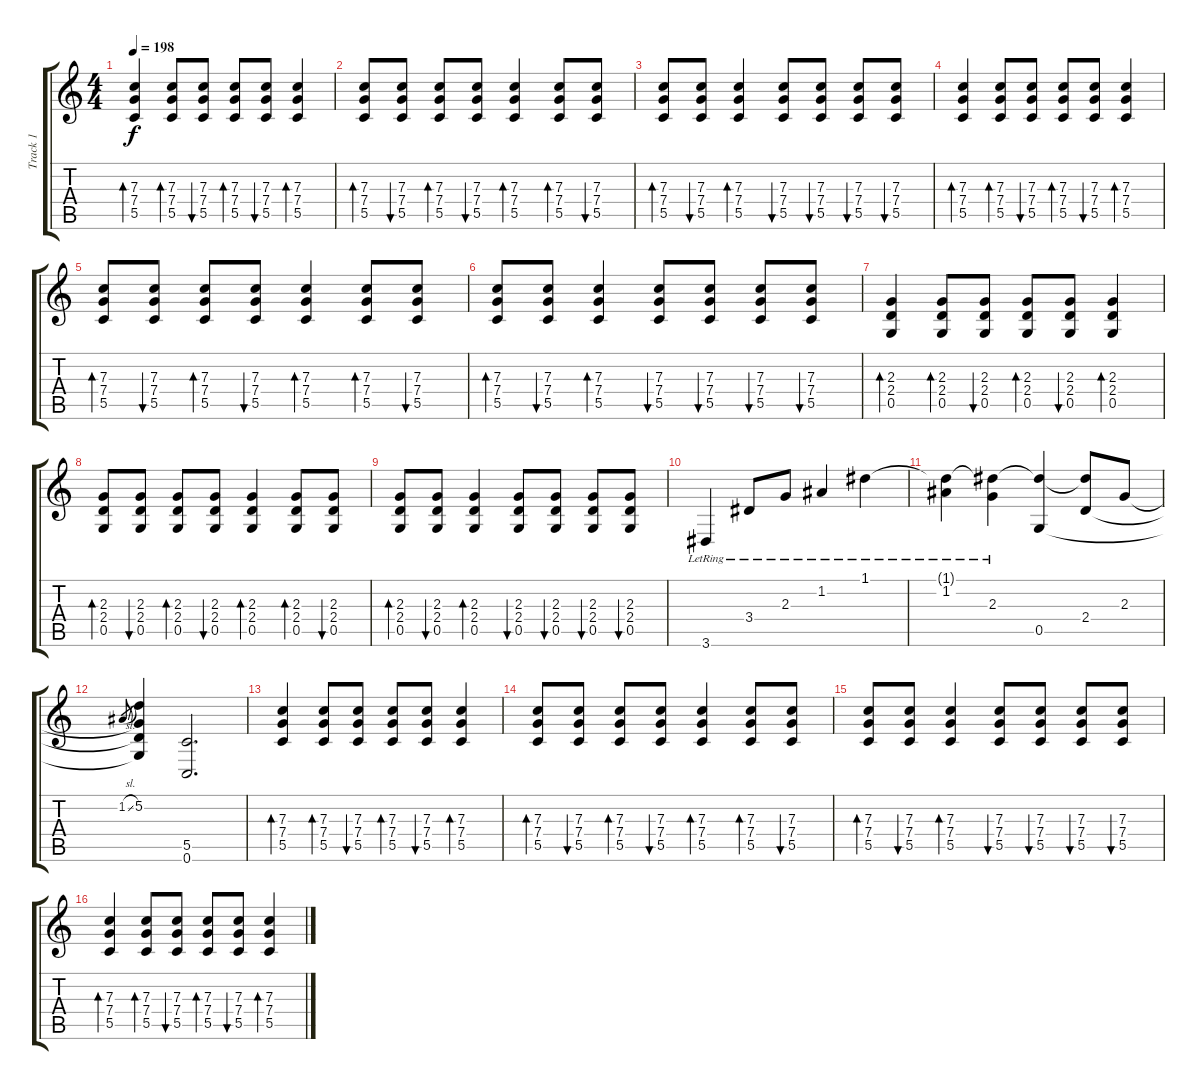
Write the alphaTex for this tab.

\track ("Track 1" "Track 1") {instrument distortionguitar}
\staff {score tabs}
\tuning (D4 A3 F3 C3 G2 C2) {hide}
\ts (4 4)
\tempo 198
\clef g2
\ks c
(7.3 7.4 5.5).4{bd 240 dy f} (7.3 7.4 5.5).8{bd 240} (7.3 7.4 5.5).8{bu 240} (7.3 7.4 5.5).8{bd 240} (7.3 7.4 5.5).8{bu 240} (7.3 7.4 5.5).4{bd 240} |
(7.3 7.4 5.5).8{bd 240} (7.3 7.4 5.5).8{bu 240} (7.3 7.4 5.5).8{bd 240} (7.3 7.4 5.5).8{bu 240} (7.3 7.4 5.5).4{bd 240} (7.3 7.4 5.5).8{bd 240} (7.3 7.4 5.5).8{bu 240} |
(7.3 7.4 5.5).8{bd 240} (7.3 7.4 5.5).8{bu 240} (7.3 7.4 5.5).4{bd 240} (7.3 7.4 5.5).8{bu 240} (7.3 7.4 5.5).8{bu 240} (7.3 7.4 5.5).8{bu 240} (7.3 7.4 5.5).8{bu 240} |
(7.3 7.4 5.5).4{bd 240} (7.3 7.4 5.5).8{bd 240} (7.3 7.4 5.5).8{bu 240} (7.3 7.4 5.5).8{bd 240} (7.3 7.4 5.5).8{bu 240} (7.3 7.4 5.5).4{bd 240} |
(7.3 7.4 5.5).8{bd 240} (7.3 7.4 5.5).8{bu 240} (7.3 7.4 5.5).8{bd 240} (7.3 7.4 5.5).8{bu 240} (7.3 7.4 5.5).4{bd 240} (7.3 7.4 5.5).8{bd 240} (7.3 7.4 5.5).8{bu 240} |
(7.3 7.4 5.5).8{bd 240} (7.3 7.4 5.5).8{bu 240} (7.3 7.4 5.5).4{bd 240} (7.3 7.4 5.5).8{bu 240} (7.3 7.4 5.5).8{bu 240} (7.3 7.4 5.5).8{bu 240} (7.3 7.4 5.5).8{bu 240} |
(2.3 2.4 0.5).4{bd 240} (2.3 2.4 0.5).8{bd 240} (2.3 2.4 0.5).8{bu 240} (2.3 2.4 0.5).8{bd 240} (2.3 2.4 0.5).8{bu 240} (2.3 2.4 0.5).4{bd 240} |
(2.3 2.4 0.5).8{bd 240} (2.3 2.4 0.5).8{bu 240} (2.3 2.4 0.5).8{bd 240} (2.3 2.4 0.5).8{bu 240} (2.3 2.4 0.5).4{bd 240} (2.3 2.4 0.5).8{bd 240} (2.3 2.4 0.5).8{bu 240} |
(2.3 2.4 0.5).8{bd 240} (2.3 2.4 0.5).8{bu 240} (2.3 2.4 0.5).4{bd 240} (2.3 2.4 0.5).8{bu 240} (2.3 2.4 0.5).8{bu 240} (2.3 2.4 0.5).8{bu 240} (2.3 2.4 0.5).8{bu 240} |
3.6{lr}.4 3.4{lr}.8 2.3{lr}.8 1.2{lr}.4 1.1{lr}.4 |
(1.1{t} 1.2{lr}).4 (1.1{t} 2.3{lr}).4 (1.1{t} 0.5).4 (1.1{t} 2.4).8 2.3.8 |
1.2{sl}.8{gr} (5.2 2.3{t} 2.4{t} 0.5{t}).4 (5.5 0.6).2{d} |
(7.3 7.4 5.5).4{bd 240} (7.3 7.4 5.5).8{bd 240} (7.3 7.4 5.5).8{bu 240} (7.3 7.4 5.5).8{bd 240} (7.3 7.4 5.5).8{bu 240} (7.3 7.4 5.5).4{bd 240} |
(7.3 7.4 5.5).8{bd 240} (7.3 7.4 5.5).8{bu 240} (7.3 7.4 5.5).8{bd 240} (7.3 7.4 5.5).8{bu 240} (7.3 7.4 5.5).4{bd 240} (7.3 7.4 5.5).8{bd 240} (7.3 7.4 5.5).8{bu 240} |
(7.3 7.4 5.5).8{bd 240} (7.3 7.4 5.5).8{bu 240} (7.3 7.4 5.5).4{bd 240} (7.3 7.4 5.5).8{bu 240} (7.3 7.4 5.5).8{bu 240} (7.3 7.4 5.5).8{bu 240} (7.3 7.4 5.5).8{bu 240} |
(7.3 7.4 5.5).4{bd 240} (7.3 7.4 5.5).8{bd 240} (7.3 7.4 5.5).8{bu 240} (7.3 7.4 5.5).8{bd 240} (7.3 7.4 5.5).8{bu 240} (7.3 7.4 5.5).4{bd 240}
